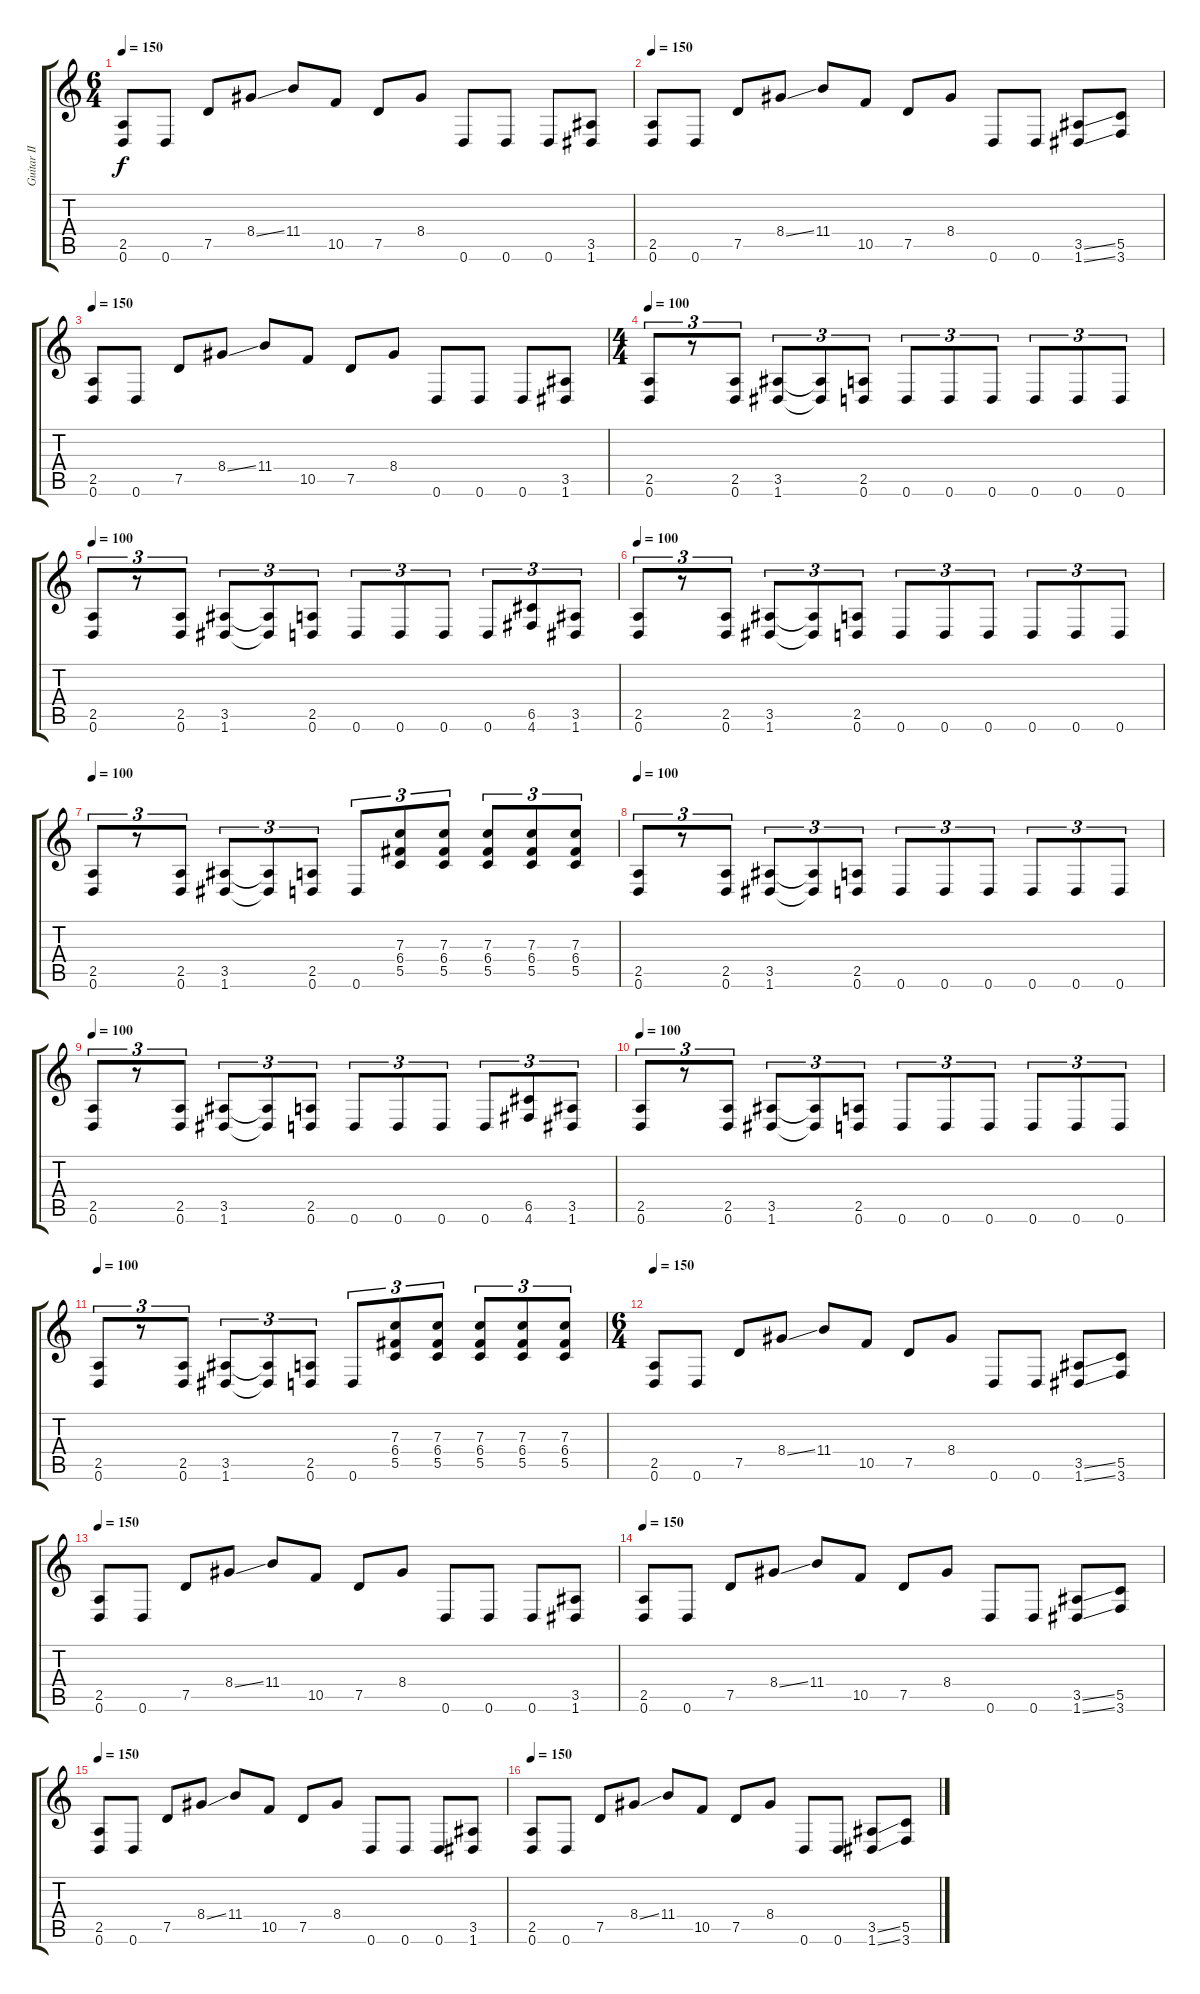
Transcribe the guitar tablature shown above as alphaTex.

\track ("Guitar II" "Guitar II") {instrument distortionguitar}
\staff {score tabs}
\tuning (D4 A3 F3 C3 G2 D2) {hide}
\ts (6 4)
\tempo 150
\clef g2
\ks c
(2.5 0.6).8{dy f} 0.6.8 7.5.8 8.4{ss}.8 11.4.8 10.5.8 7.5.8 8.4.8 0.6.8 0.6.8 0.6.8 (3.5 1.6).8 |
\tempo 150
(2.5 0.6).8{volume 16 instrument distortionguitar} 0.6.8 7.5.8 8.4{ss}.8 11.4.8 10.5.8 7.5.8 8.4.8 0.6.8 0.6.8 (3.5{ss} 1.6{ss}).8 (5.5 3.6).8 |
\tempo 150
(2.5 0.6).8 0.6.8 7.5.8 8.4{ss}.8 11.4.8 10.5.8 7.5.8 8.4.8 0.6.8 0.6.8 0.6.8 (3.5 1.6).8 |
\ts (4 4)
\tempo 100
(2.5 0.6).8{tu (3 2)} r.8{tu (3 2)} (2.5 0.6).8{tu (3 2)} (3.5 1.6).8{tu (3 2)} (3.5{t} 1.6{t}).8{tu (3 2)} (2.5 0.6).8{tu (3 2)} 0.6.8{tu (3 2)} 0.6.8{tu (3 2)} 0.6.8{tu (3 2)} 0.6.8{tu (3 2)} 0.6.8{tu (3 2)} 0.6.8{tu (3 2)} |
\tempo 100
(2.5 0.6).8{tu (3 2)} r.8{tu (3 2)} (2.5 0.6).8{tu (3 2)} (3.5 1.6).8{tu (3 2)} (3.5{t} 1.6{t}).8{tu (3 2)} (2.5 0.6).8{tu (3 2)} 0.6.8{tu (3 2)} 0.6.8{tu (3 2)} 0.6.8{tu (3 2)} 0.6.8{tu (3 2)} (6.5 4.6).8{tu (3 2)} (3.5 1.6).8{tu (3 2)} |
\tempo 100
(2.5 0.6).8{tu (3 2)} r.8{tu (3 2)} (2.5 0.6).8{tu (3 2)} (3.5 1.6).8{tu (3 2)} (3.5{t} 1.6{t}).8{tu (3 2)} (2.5 0.6).8{tu (3 2)} 0.6.8{tu (3 2)} 0.6.8{tu (3 2)} 0.6.8{tu (3 2)} 0.6.8{tu (3 2)} 0.6.8{tu (3 2)} 0.6.8{tu (3 2)} |
\tempo 100
(2.5 0.6).8{tu (3 2)} r.8{tu (3 2)} (2.5 0.6).8{tu (3 2)} (3.5 1.6).8{tu (3 2)} (3.5{t} 1.6{t}).8{tu (3 2)} (2.5 0.6).8{tu (3 2)} 0.6.8{tu (3 2)} (7.3 6.4 5.5).8{tu (3 2)} (7.3 6.4 5.5).8{tu (3 2)} (7.3 6.4 5.5).8{tu (3 2)} (7.3 6.4 5.5).8{tu (3 2)} (7.3 6.4 5.5).8{tu (3 2)} |
\tempo 100
(2.5 0.6).8{tu (3 2)} r.8{tu (3 2)} (2.5 0.6).8{tu (3 2)} (3.5 1.6).8{tu (3 2)} (3.5{t} 1.6{t}).8{tu (3 2)} (2.5 0.6).8{tu (3 2)} 0.6.8{tu (3 2)} 0.6.8{tu (3 2)} 0.6.8{tu (3 2)} 0.6.8{tu (3 2)} 0.6.8{tu (3 2)} 0.6.8{tu (3 2)} |
\tempo 100
(2.5 0.6).8{tu (3 2)} r.8{tu (3 2)} (2.5 0.6).8{tu (3 2)} (3.5 1.6).8{tu (3 2)} (3.5{t} 1.6{t}).8{tu (3 2)} (2.5 0.6).8{tu (3 2)} 0.6.8{tu (3 2)} 0.6.8{tu (3 2)} 0.6.8{tu (3 2)} 0.6.8{tu (3 2)} (6.5 4.6).8{tu (3 2)} (3.5 1.6).8{tu (3 2)} |
\tempo 100
(2.5 0.6).8{tu (3 2)} r.8{tu (3 2)} (2.5 0.6).8{tu (3 2)} (3.5 1.6).8{tu (3 2)} (3.5{t} 1.6{t}).8{tu (3 2)} (2.5 0.6).8{tu (3 2)} 0.6.8{tu (3 2)} 0.6.8{tu (3 2)} 0.6.8{tu (3 2)} 0.6.8{tu (3 2)} 0.6.8{tu (3 2)} 0.6.8{tu (3 2)} |
\tempo 100
(2.5 0.6).8{tu (3 2)} r.8{tu (3 2)} (2.5 0.6).8{tu (3 2)} (3.5 1.6).8{tu (3 2)} (3.5{t} 1.6{t}).8{tu (3 2)} (2.5 0.6).8{tu (3 2)} 0.6.8{tu (3 2)} (7.3 6.4 5.5).8{tu (3 2)} (7.3 6.4 5.5).8{tu (3 2)} (7.3 6.4 5.5).8{tu (3 2)} (7.3 6.4 5.5).8{tu (3 2)} (7.3 6.4 5.5).8{tu (3 2)} |
\ts (6 4)
\tempo 150
(2.5 0.6).8{volume 16 instrument distortionguitar} 0.6.8 7.5.8 8.4{ss}.8 11.4.8 10.5.8 7.5.8 8.4.8 0.6.8 0.6.8 (3.5{ss} 1.6{ss}).8 (5.5 3.6).8 |
\tempo 150
(2.5 0.6).8 0.6.8 7.5.8 8.4{ss}.8 11.4.8 10.5.8 7.5.8 8.4.8 0.6.8 0.6.8 0.6.8 (3.5 1.6).8 |
\tempo 150
(2.5 0.6).8{volume 16 instrument distortionguitar} 0.6.8 7.5.8 8.4{ss}.8 11.4.8 10.5.8 7.5.8 8.4.8 0.6.8 0.6.8 (3.5{ss} 1.6{ss}).8 (5.5 3.6).8 |
\tempo 150
(2.5 0.6).8 0.6.8 7.5.8 8.4{ss}.8 11.4.8 10.5.8 7.5.8 8.4.8 0.6.8 0.6.8 0.6.8 (3.5 1.6).8 |
\tempo 150
(2.5 0.6).8{volume 16 instrument distortionguitar} 0.6.8 7.5.8 8.4{ss}.8 11.4.8 10.5.8 7.5.8 8.4.8 0.6.8 0.6.8 (3.5{ss} 1.6{ss}).8 (5.5 3.6).8
